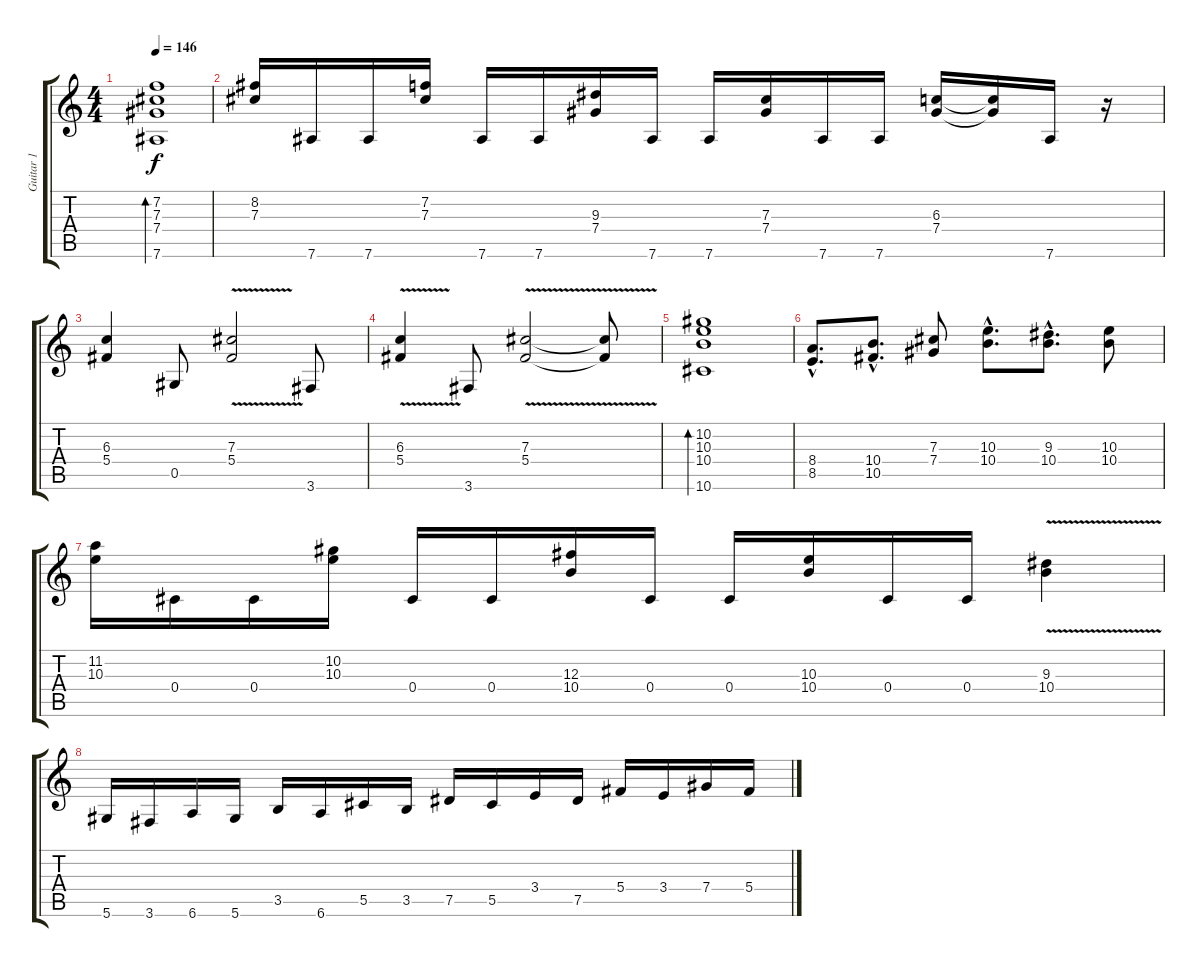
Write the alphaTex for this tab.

\track ("Guitar 1" "Guitar 1") {instrument distortionguitar}
\staff {score tabs}
\tuning (Eb4 Bb3 Gb3 Db3 Ab2 Eb2) {hide}
\ts (4 4)
\tempo 146
\clef g2
\ks c
(7.2 7.3 7.4 7.6).1{bd 30 dy f} |
(8.2 7.3).16 7.6.16 7.6.16 (7.2 7.3).16 7.6.16 7.6.16 (9.3 7.4).16 7.6.16 7.6.16 (7.3 7.4).16 7.6.16 7.6.16 (6.3 7.4).16 (6.3{t} 7.4{t}).16 7.6.16 r.16 |
(6.3 5.4).4 0.5.8 (7.3{v} 5.4{v}).2 3.6.8 |
(6.3{v} 5.4{v}).4 3.6.8 (7.3{v} 5.4{v}).2 (7.3{t} 5.4{t}).8 |
(10.2 10.3 10.4 10.6).1{bd 30} |
(8.4{hac} 8.5{hac}).8{d} (10.4{hac} 10.5{hac}).8{d} (7.3 7.4).8 (10.3{hac} 10.4{hac}).8{d} (9.3{hac} 10.4{hac}).8{d} (10.3 10.4).8 |
(11.2 10.3).16 0.4.16 0.4.16 (10.2 10.3).16 0.4.16 0.4.16 (12.3 10.4).16 0.4.16 0.4.16 (10.3 10.4).16 0.4.16 0.4.16 (9.3{v} 10.4{v}).4 |
5.6.16 3.6.16 6.6.16 5.6.16 3.5.16 6.6.16 5.5.16 3.5.16 7.5.16 5.5.16 3.4.16 7.5.16 5.4.16 3.4.16 7.4.16 5.4.16
